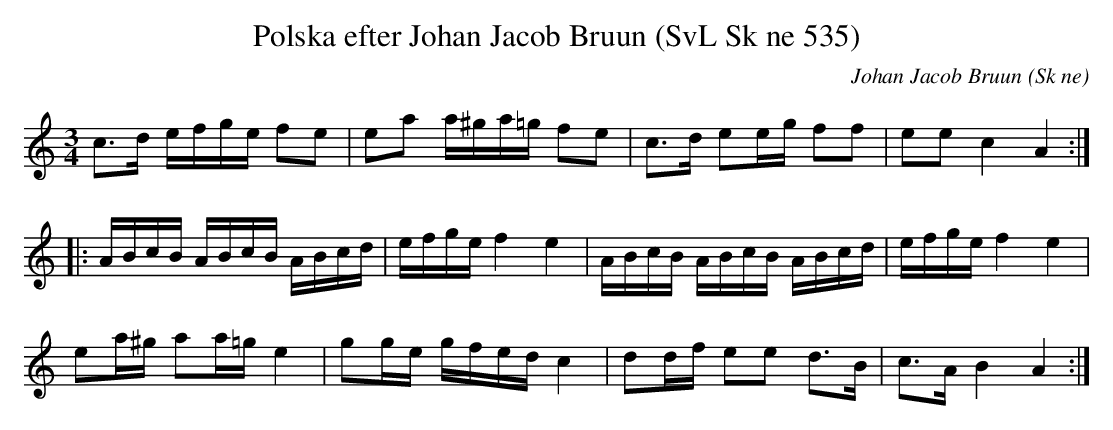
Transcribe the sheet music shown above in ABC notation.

X:1
T:Polska efter Johan Jacob Bruun (SvL Sk ne 535)
C:Johan Jacob Bruun
O:Sk ne
M:3/4
L:1/8
K:Am
c3/2d/ e/f/g/e/ fe |ea a/^g/a/=g/ fe |c3/2d/ ee/g/ ff |ee c2 A2 ::
A/B/c/B/ A/B/c/B/ A/B/c/d/ |e/f/g/e/ f2 e2 |A/B/c/B/ A/B/c/B/ A/B/c/d/ |e/f/g/e/ f2 e2 |
ea/^g/ aa/=g/ e2 |gg/e/ g/f/e/d/ c2 |dd/f/ ee d3/2B/ |c3/2A/ B2 A2 :|
